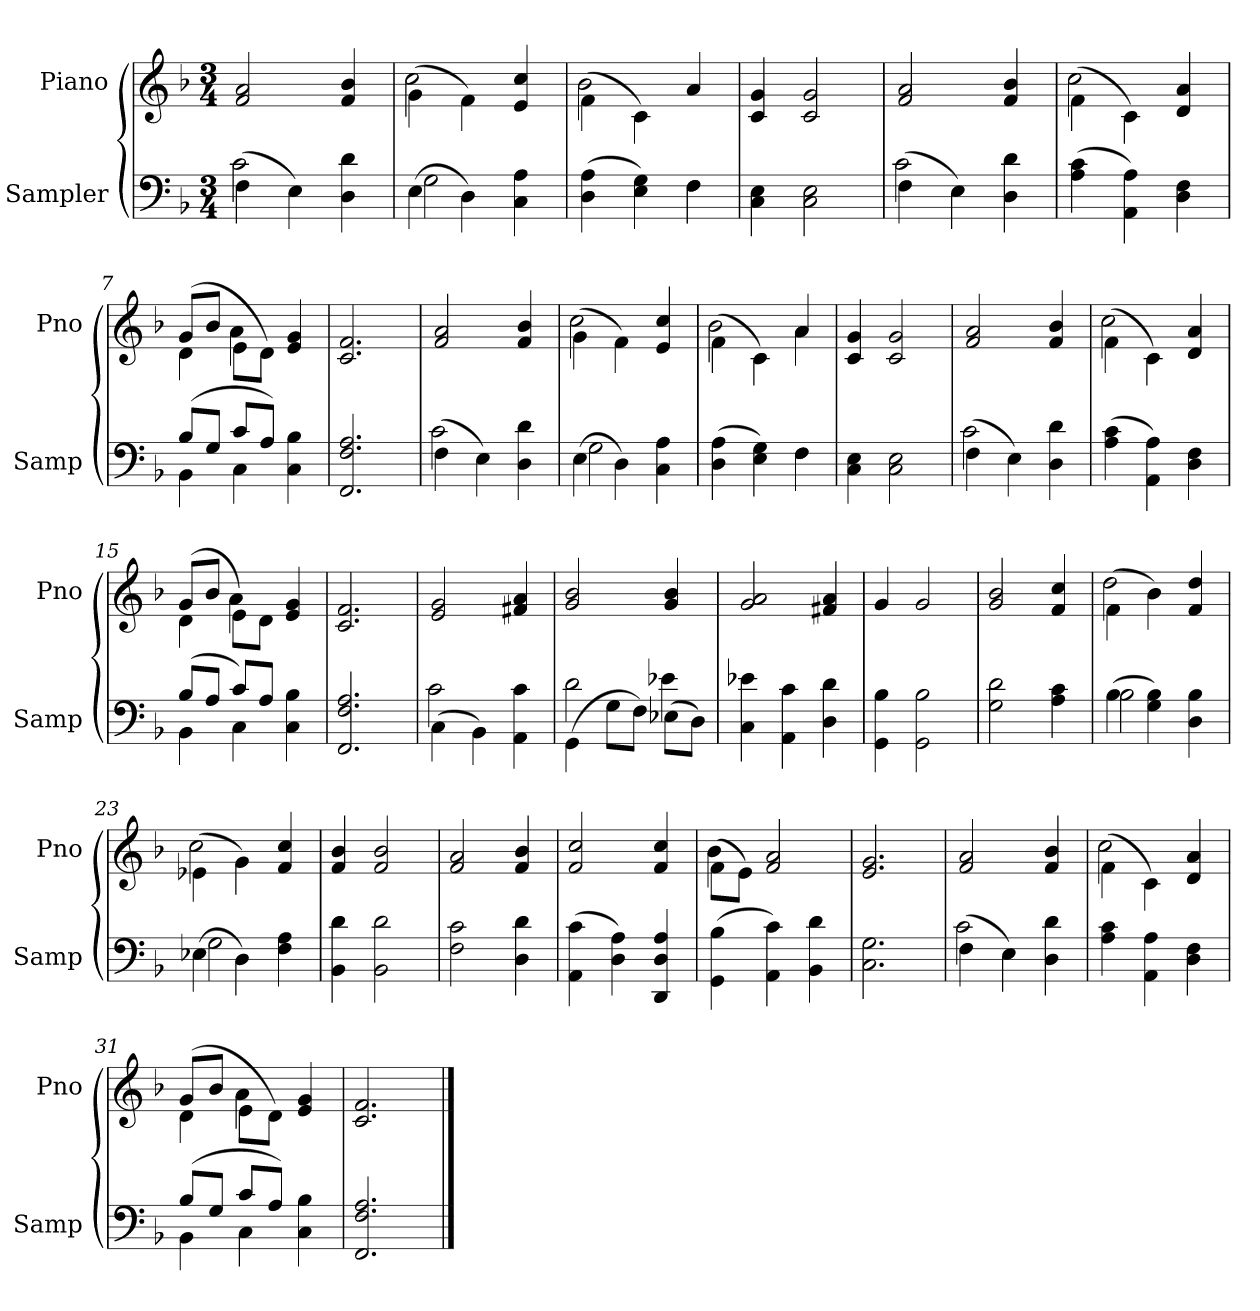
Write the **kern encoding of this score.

**kern	**kern
*part2	*part1
*staff2	*staff1
*I"Sampler	*I"Piano
*I'Samp	*I'Pno
*clefF4	*clefG2
*k[b-]	*k[b-]
*F:	*F:
*M3/4	*M3/4
=1	=1
*^	*
(4F\	2c	2f/ 2a/
4E\)	.	.
4D\ 4d\	4ryy	4f/ 4b-/
=2	=2	=2
*	*	*^
(4E\	2G	(4g\	2cc
4D\)	.	4f\)	.
4C\ 4A\	4ryy	4e/ 4cc/	4ryy
=3	=3	=3	=3
(4D\ 4A\	2ryy	(4f\	2b-
4E\ 4G\)	.	4c\)	.
4F\	4F	4a/	4ryy
*v	*v	*	*
*	*v	*v
=4	=4
4C\ 4E\	4c/ 4g/
2C\ 2E\	2c/ 2g/
=5	=5
*^	*
(4F\	2c	2f/ 2a/
4E\)	.	.
4D\ 4d\	4ryy	4f/ 4b-/
*v	*v	*
=6	=6
*	*^
(4A\ 4c\	(4f\	2cc
4AA\ 4A\)	4c\)	.
4D\ 4F\	4d/ 4a/	4ryy
=7	=7	=7
*^	*	*
(8B-/L	4BB-	(8g/L	4d
8G/J	.	8b-/J	.
8c/L	4C	8e\L	4a
8A/J)	.	8d\J)	.
4C\ 4B-\	4ryy	4e/ 4g/	4ryy
*v	*v	*	*
*	*v	*v
=8	=8
2.FF/ 2.F/ 2.A/	2.c/ 2.f/
=9	=9
*^	*
(4F\	2c	2f/ 2a/
4E\)	.	.
4D\ 4d\	4ryy	4f/ 4b-/
=10	=10	=10
*	*	*^
(4E\	2G	(4g\	2cc
4D\)	.	4f\)	.
4C\ 4A\	4ryy	4e/ 4cc/	4ryy
=11	=11	=11	=11
(4D\ 4A\	2ryy	(4f\	2b-
4E\ 4G\)	.	4c\)	.
4F\	4F	4a/	4a
*v	*v	*	*
*	*v	*v
=12	=12
4C\ 4E\	4c/ 4g/
2C\ 2E\	2c/ 2g/
=13	=13
*^	*
(4F\	2c	2f/ 2a/
4E\)	.	.
4D\ 4d\	4ryy	4f/ 4b-/
*v	*v	*
=14	=14
*	*^
(4A\ 4c\	(4f\	2cc
4AA\ 4A\)	4c\)	.
4D\ 4F\	4d/ 4a/	4ryy
=15	=15	=15
*^	*	*
(8B-/L	4BB-	(8g/L	4d
8A/J	.	8b-/J	.
8c/L)	4C	8e\L)	4a
8A/J	.	8d\J	.
4C\ 4B-\	4ryy	4e/ 4g/	4ryy
*v	*v	*	*
*	*v	*v
=16	=16
2.FF/ 2.F/ 2.A/	2.c/ 2.f/
=17	=17
*^	*
(4C\	2c	2e/ 2g/
4BB-\)	.	.
4AA\ 4c\	4ryy	4f#X/ 4a/
=18	=18	=18
(4GG\	2d	2g/ 2b-/
8G\L	.	.
8F\J)	.	.
(8E-X\L	4e-X	4g/ 4b-/
8D\J)	.	.
*v	*v	*
=19	=19
4C\ 4e-X\	2g/ 2a/
4AA\ 4c\	.
4D\ 4d\	4f#X/ 4a/
=20	=20
4GG\ 4B-\	4g/
2GG\ 2B-\	2g/
=21	=21
2G\ 2d\	2g/ 2b-/
4A\ 4c\	4f/ 4cc/
=22	=22
*^	*^
(4B-\	2B-	(4f\	2dd
4G\ 4B-\)	.	4b-\)	.
4D\ 4B-\	4ryy	4f/ 4dd/	4ryy
=23	=23	=23	=23
(4E-X\	2G	(4e-X\	2cc
4D\)	.	4g\)	.
4F\ 4A\	4ryy	4f/ 4cc/	4ryy
*v	*v	*	*
*	*v	*v
=24	=24
4BB-\ 4d\	4f/ 4b-/
2BB-\ 2d\	2f/ 2b-/
=25	=25
2F\ 2c\	2f/ 2a/
4D\ 4d\	4f/ 4b-/
=26	=26
(4AA\ 4c\	2f/ 2cc/
4D\ 4A\)	.
4DD/ 4D/ 4A/	4f/ 4cc/
=27	=27
*	*^
(4GG\ 4B-\	(8f\L	4b-
.	8e\J)	.
4AA\ 4c\)	2f/ 2a/	2ryy
4BB-\ 4d\	.	.
*	*v	*v
=28	=28
2.C\ 2.G\	2.e/ 2.g/
=29	=29
*^	*
(4F\	2c	2f/ 2a/
4E\)	.	.
4D\ 4d\	4ryy	4f/ 4b-/
*v	*v	*
=30	=30
*	*^
4A\ 4c\	(4f\	2cc
4AA\ 4A\	4c\)	.
4D\ 4F\	4d/ 4a/	4ryy
=31	=31	=31
*^	*	*
(8B-/L	4BB-	(8g/L	4d
8G/J	.	8b-/J	.
8c/L	4C	8e\L	4a
8A/J)	.	8d\J)	.
4C\ 4B-\	4ryy	4e/ 4g/	4ryy
*v	*v	*	*
*	*v	*v
=32	=32
2.FF/ 2.F/ 2.A/	2.c/ 2.f/
==	==
*-	*-
